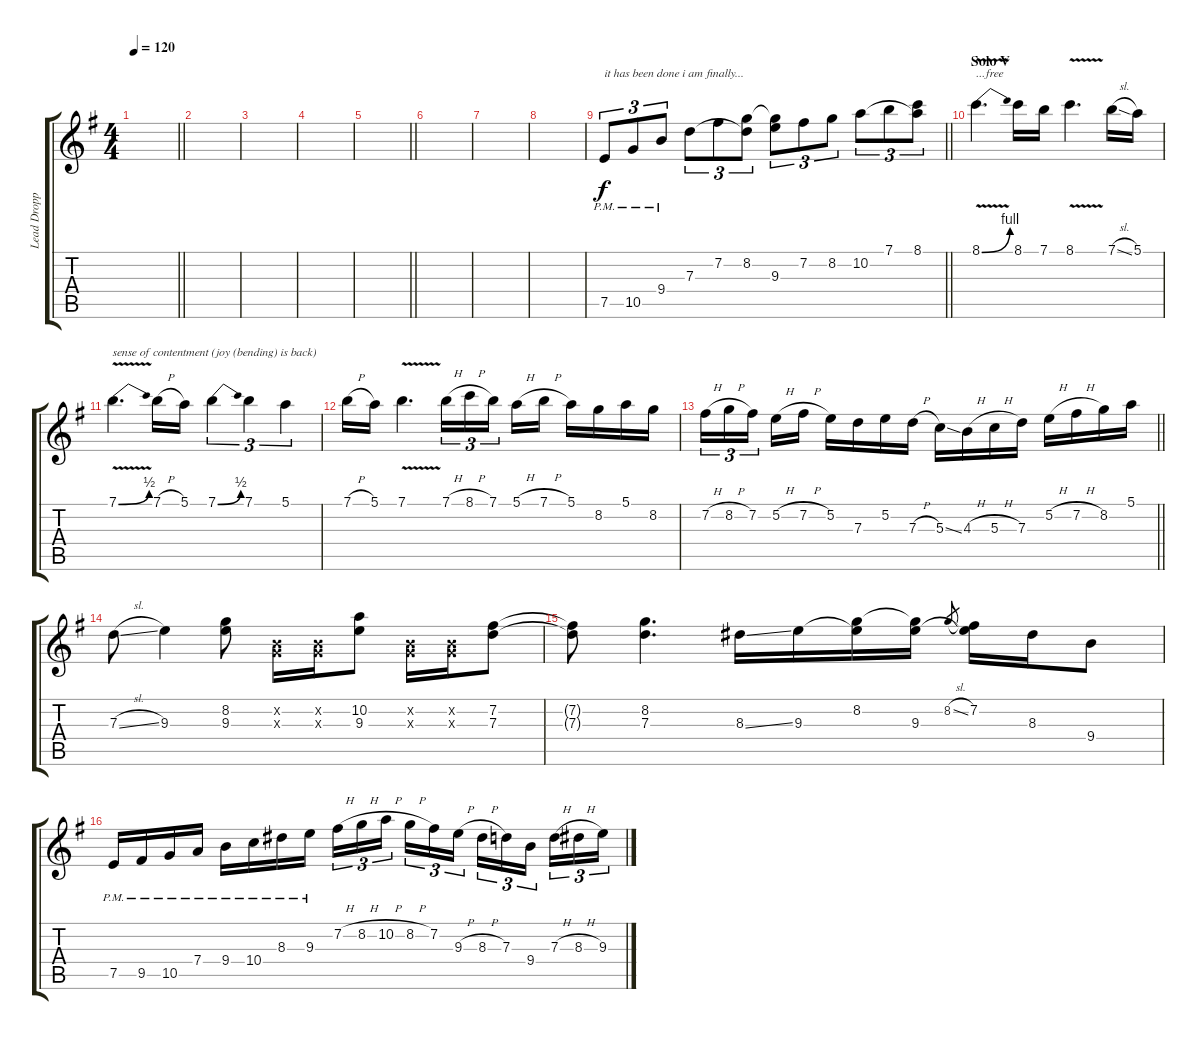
\track ("Lead Dropped D " "Lead Dropp") {instrument distortionguitar}
\staff {score tabs}
\tuning (E4 B3 G3 D3 A2 D2) {hide}
\ts (4 4)
\tempo 120
\clef g2
\barLineRight lightlight
\ks eminor
|
\section ("" "")
|
|
|
\barLineRight lightlight
|
|
|
|
\barLineRight lightlight
7.5{pm}.8{tu (3 2) txt "it has been done i am finally..." volume 16} 10.5{pm}.8{tu (3 2)} 9.4{pm}.8{tu (3 2)} 7.3.8{tu (3 2)} 7.2.8{tu (3 2)} (8.2 7.3{t}).8{tu (3 2)} (8.2{t} 9.3).8{tu (3 2)} 7.2.8{tu (3 2)} 8.2.8{tu (3 2)} 10.2.8{tu (3 2)} 7.1.8{tu (3 2)} (8.1 10.2{t}).8{tu (3 2)} |
\section ("" "Solo V")
8.1{be (bend 0 0 60 4) v}.4{d txt "...free"} 8.1.16 7.1.16 8.1{v}.4{d} 7.1{sl}.16 5.1.16 |
7.1{be (bend 0 0 60 2) v}.4{d txt "sense of contentment (joy (bending) is back)"} 7.1{h}.16 5.1.16 7.1{be (bend 0 0 60 2)}.4{tu (3 2)} 7.1.4{tu (3 2)} 5.1.4{tu (3 2)} |
7.1{h}.16 5.1.16 7.1{v}.4{d} 7.1{h}.16{tu (3 2)} 8.1{h}.16{tu (3 2)} 7.1.16{tu (3 2) beam splitsecondary} 5.1{h}.16 7.1{h}.16 5.1.16 8.2.16 5.1.16 8.2.16 |
\barLineRight lightlight
7.2{h}.16{tu (3 2)} 8.2{h}.16{tu (3 2)} 7.2.16{tu (3 2) beam splitsecondary} 5.2{h}.16 7.2{h}.16 5.2.16 7.3.16 5.2.16 7.3{h}.16 5.3{ss}.16 4.3{h}.16 5.3{h}.16 7.3.16 5.2{h}.16 7.2{h}.16 8.2.16 5.1.16 |
7.3{sl}.8 9.3.4 (8.2 9.3).8 (0.2{x} 0.3{x}).16 (0.2{x} 0.3{x}).16 (10.2 9.3).8 (0.2{x} 0.3{x}).16 (0.2{x} 0.3{x}).16 (7.2 7.3).8 |
(7.2{t} 7.3{t}).8 (8.2 7.3).4{d} 8.3{ss}.16 9.3.16 (8.2 9.3{t}).16 (8.2{t} 9.3).16 8.2{sl}.8{gr} (7.2 9.3{t}).16 8.3.16 9.4.8 |
7.5{pm}.16 9.5{pm}.16 10.5{pm}.16 7.4{pm}.16 9.4{pm}.16 10.4{pm}.16 8.3{pm}.16 9.3{pm}.16 7.2{h}.16{tu (3 2)} 8.2{h}.16{tu (3 2)} 10.2{h}.16{tu (3 2) beam splitsecondary} 8.2{h}.16{tu (3 2)} 7.2.16{tu (3 2)} 9.3{h}.16{tu (3 2)} 8.3{h}.16{tu (3 2)} 7.3.16{tu (3 2)} 9.4.16{tu (3 2) beam splitsecondary} 7.3{h}.16{tu (3 2)} 8.3{h}.16{tu (3 2)} 9.3.16{tu (3 2)}
